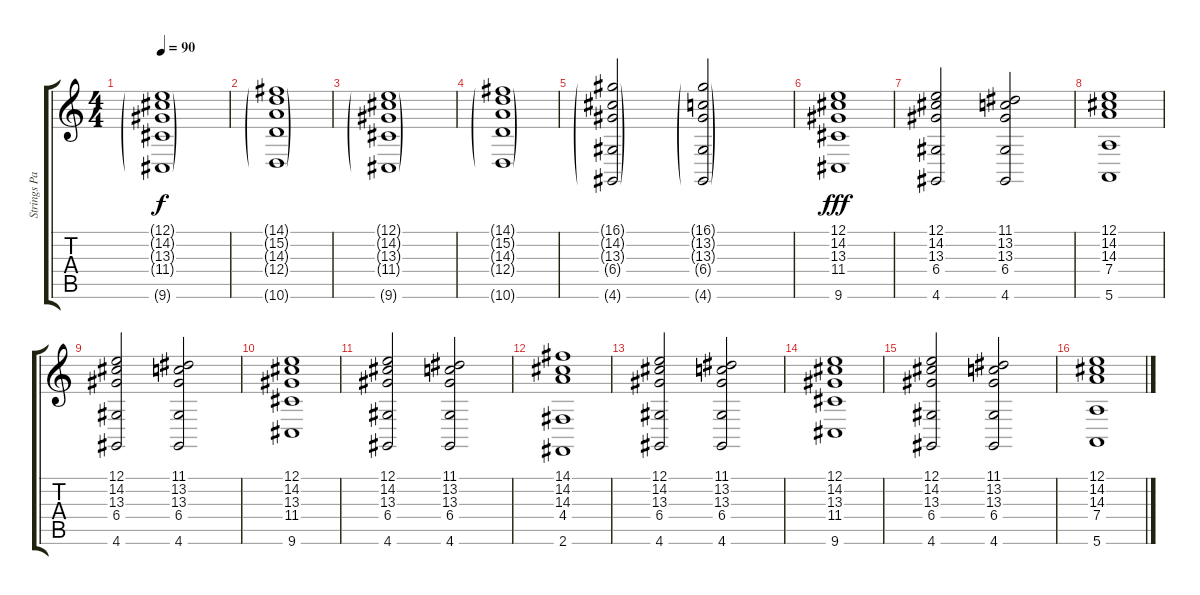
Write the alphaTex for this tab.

\track ("Strings Pad" "Strings Pa") {instrument stringensemble1}
\staff {score tabs}
\tuning (E4 B3 G3 D3 A2 E2) {hide}
\ts (4 4)
\tempo 90
\clef g2
\ks c
(12.1{g} 14.2{g} 13.3{g} 11.4{g} 9.6{g}).1{dy f} |
(14.1{g} 15.2{g} 14.3{g} 12.4{g} 10.6{g}).1 |
(12.1{g} 14.2{g} 13.3{g} 11.4{g} 9.6{g}).1 |
(14.1{g} 15.2{g} 14.3{g} 12.4{g} 10.6{g}).1 |
(16.1{g} 14.2{g} 13.3{g} 6.4{g} 4.6{g}).2 (16.1{g} 13.2{g} 13.3{g} 6.4{g} 4.6{g}).2 |
(12.1 14.2 13.3 11.4 9.6).1{dy fff} |
(12.1 14.2 13.3 6.4 4.6).2 (11.1 13.2 13.3 6.4 4.6).2 |
(12.1 14.2 14.3 7.4 5.6).1 |
(12.1 14.2 13.3 6.4 4.6).2 (11.1 13.2 13.3 6.4 4.6).2 |
(12.1 14.2 13.3 11.4 9.6).1 |
(12.1 14.2 13.3 6.4 4.6).2 (11.1 13.2 13.3 6.4 4.6).2 |
(14.1 14.2 14.3 4.4 2.6).1 |
(12.1 14.2 13.3 6.4 4.6).2 (11.1 13.2 13.3 6.4 4.6).2 |
(12.1 14.2 13.3 11.4 9.6).1 |
(12.1 14.2 13.3 6.4 4.6).2 (11.1 13.2 13.3 6.4 4.6).2 |
(12.1 14.2 14.3 7.4 5.6).1
